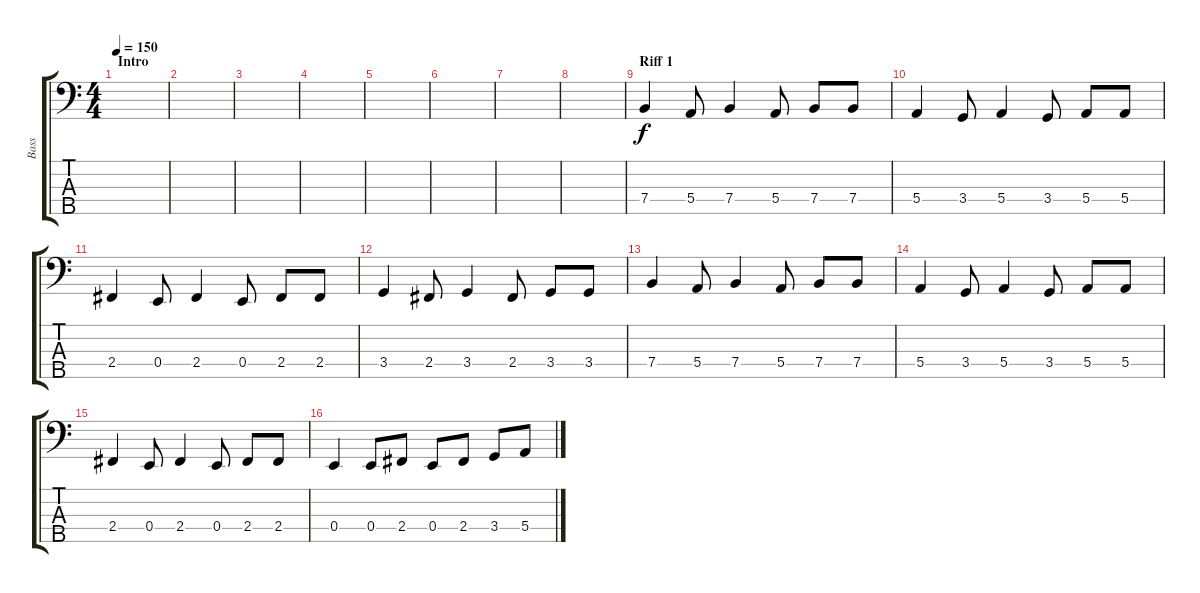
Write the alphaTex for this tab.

\track ("Bass" "Bass") {instrument electricbassfinger}
\staff {score tabs}
\tuning (G2 D2 A1 E1 B0) {hide}
\ts (4 4)
\section ("" "Intro")
\tempo 150
\clef f4
\ks c
|
|
|
|
|
|
|
|
\section ("" "Riff 1")
7.4.4 5.4.8 7.4.4 5.4.8 7.4.8 7.4.8 |
5.4.4 3.4.8 5.4.4 3.4.8 5.4.8 5.4.8 |
2.4.4 0.4.8 2.4.4 0.4.8 2.4.8 2.4.8 |
3.4.4 2.4.8 3.4.4 2.4.8 3.4.8 3.4.8 |
7.4.4 5.4.8 7.4.4 5.4.8 7.4.8 7.4.8 |
5.4.4 3.4.8 5.4.4 3.4.8 5.4.8 5.4.8 |
2.4.4 0.4.8 2.4.4 0.4.8 2.4.8 2.4.8 |
0.4.4 0.4.8 2.4.8 0.4.8 2.4.8 3.4.8 5.4.8
